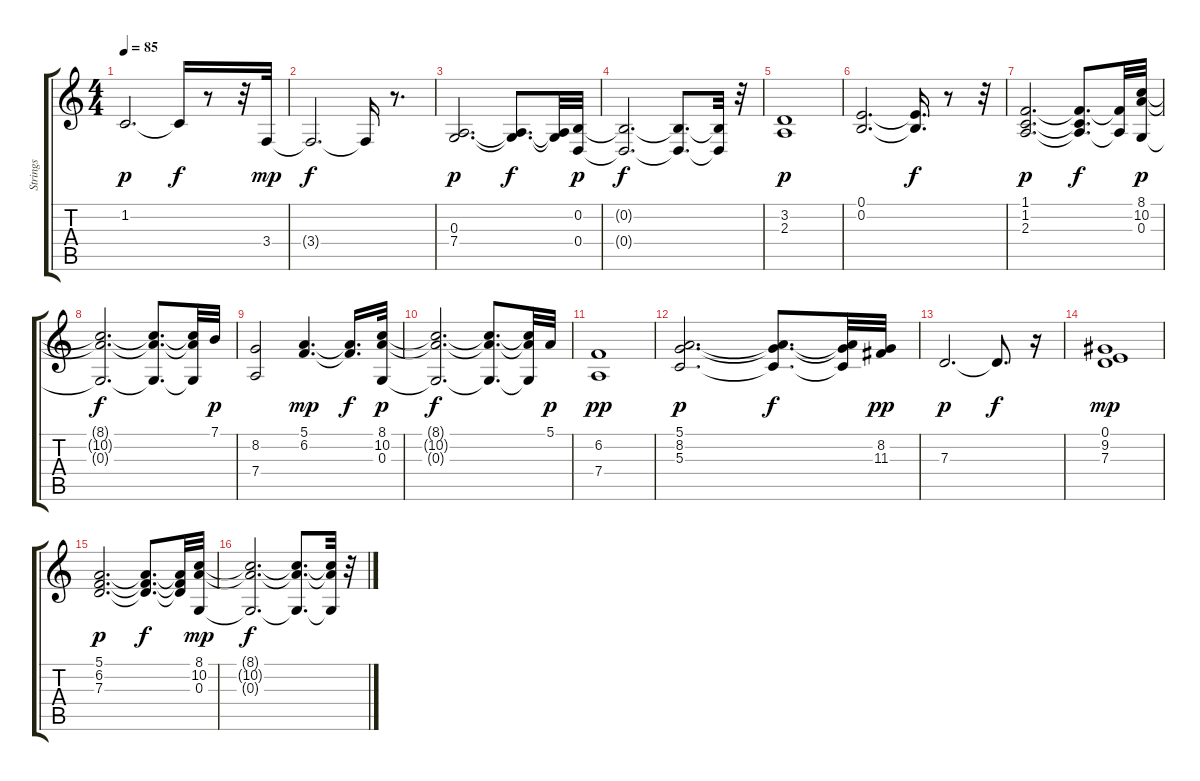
\track ("Strings             " "Strings   ") {instrument stringensemble1}
\staff {score tabs}
\tuning (E4 B3 G3 D3 A2 E2) {hide}
\ts (4 4)
\tempo 85
\clef g2
\ks c
1.2.2{d dy p} 1.2{t}.16{dy f} r.8 r.32 3.4.32{dy mp} |
3.4{t}.2{d dy f} 3.4{t}.16 r.8{d} |
(0.3 7.4).2{d dy p} (0.3{t} 7.4{t}).8{d dy f} (0.3{t} 7.4{t}).32 (0.2 0.4).32{dy p} |
(0.2{t} 0.4{t}).2{d dy f} (0.2{t} 0.4{t}).8{d} (0.2{t} 0.4{t}).32 r.32 |
(3.2 2.3).1{dy p} |
(0.1 0.2).2{d} (0.1{t} 0.2{t}).16{d dy f} r.8 r.32 |
(1.1 1.2 2.3).2{d dy p} (1.1{t} 1.2{t} 2.3{t}).8{d dy f} (1.1{t} 2.3{t}).32 (8.1 10.2 0.3).32{dy p} |
(8.1{t} 10.2{t} 0.3{t}).2{d dy f} (8.1{t} 10.2{t} 0.3{t}).8{d} (8.1{t} 10.2{t} 0.3{t}).32 7.1.32{dy p} |
(8.2 7.4).2 (5.1 6.2).4{d dy mp} (5.1{t} 6.2{t}).16{d dy f} (8.1 10.2 0.3).32{dy p} |
(8.1{t} 10.2{t} 0.3{t}).2{d dy f} (8.1{t} 10.2{t} 0.3{t}).8{d} (8.1{t} 10.2{t} 0.3{t}).32 5.1.32{dy p} |
(6.2 7.4).1{dy pp} |
(5.1 8.2 5.3).2{d dy p} (5.1{t} 8.2{t} 5.3{t}).8{d dy f} (5.1{t} 8.2{t} 5.3{t}).32 (8.2 11.3).32{dy pp} |
7.3.2{d dy p} 7.3{t}.8{d dy f} r.16 |
(0.1 9.2 7.3).1{dy mp} |
(5.1 6.2 7.3).2{d dy p} (5.1{t} 6.2{t} 7.3{t}).8{d dy f} (5.1{t} 6.2{t} 7.3{t}).32 (8.1 10.2 0.3).32{dy mp} |
(8.1{t} 10.2{t} 0.3{t}).2{d dy f} (8.1{t} 10.2{t} 0.3{t}).8{d} (8.1{t} 10.2{t} 0.3{t}).32 r.32
